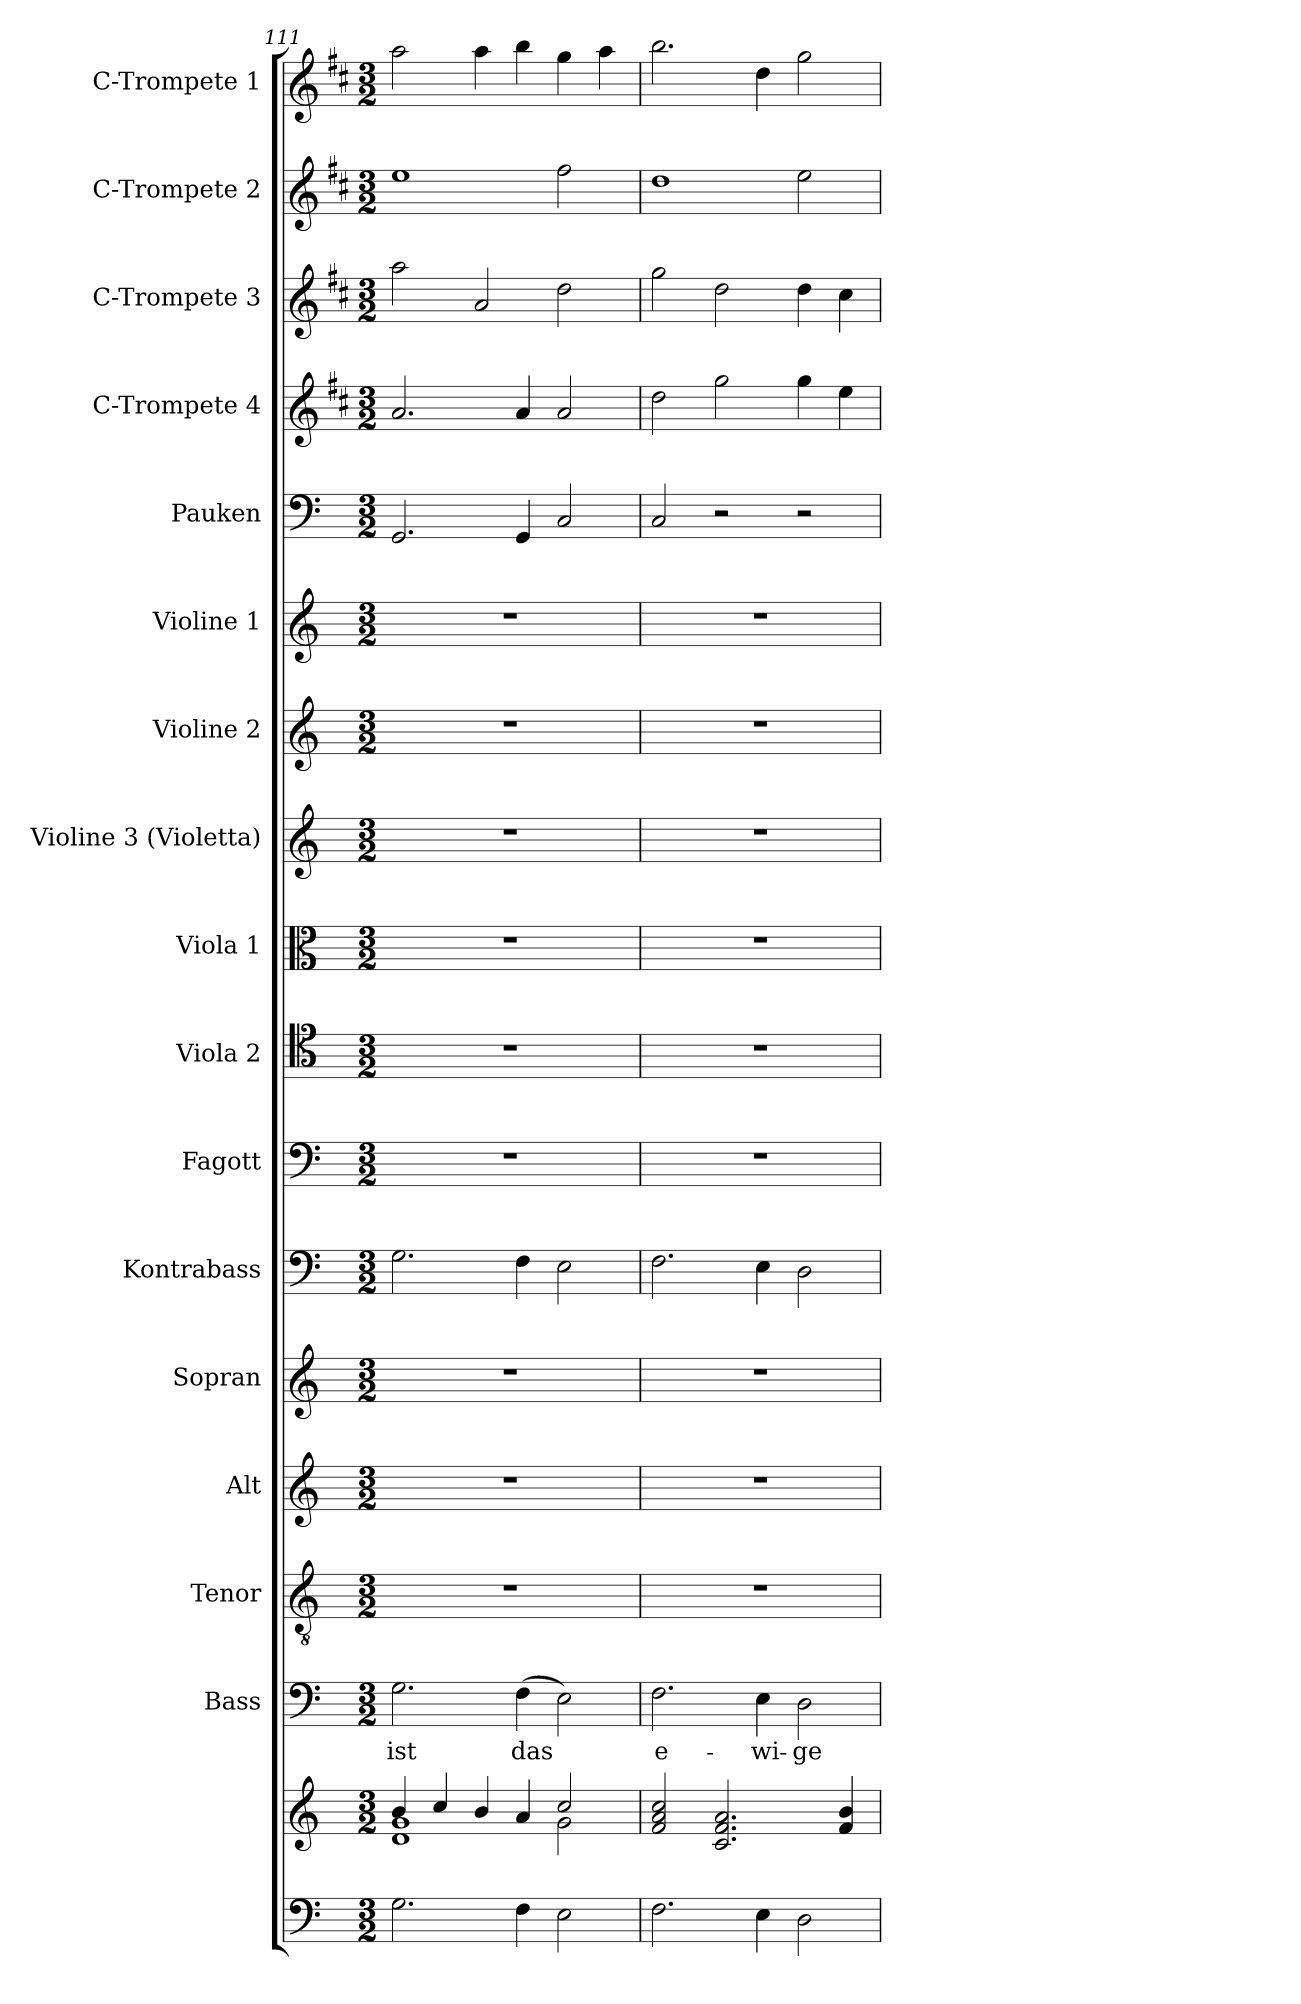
**kern	**kern	**kern	**text	**kern	**kern	**kern	**kern	**kern	**kern	**kern	**kern	**kern	**kern	**kern	**kern	**kern	**kern	**kern
*part17	*part17	*part16	*part16	*part15	*part14	*part13	*part12	*part11	*part10	*part9	*part8	*part7	*part6	*part5	*part4	*part3	*part2	*part1
*staff18	*staff17	*staff16	*staff16	*staff15	*staff14	*staff13	*staff12	*staff11	*staff10	*staff9	*staff8	*staff7	*staff6	*staff5	*staff4	*staff3	*staff2	*staff1
*	*	*I"Bass	*	*I"Tenor	*I"Alt	*I"Sopran	*I"Kontrabass	*I"Fagott	*I"Viola 2	*I"Viola 1	*I"Violine 3 (Violetta)	*I"Violine 2	*I"Violine 1	*I"Pauken	*I"C-Trompete 4	*I"C-Trompete 3	*I"C-Trompete 2	*I"C-Trompete 1
*	*	*I'B.	*	*I'T.	*I'A.	*I'S.	*I'Kb.	*I'Fg.	*I'Vla. 2	*I'Vla. 1	*I'Vl. 3	*I'Vl. 2	*I'Vl. 1	*I'Pk.	*I'C Trp. 4	*I'C Trp. 3	*I'C Trp. 2	*I'C Trp. 1
*clefF4	*clefG2	*clefF4	*	*clefGv2	*clefG2	*clefG2	*clefF4	*clefF4	*clefC4	*clefC3	*clefG2	*clefG2	*clefG2	*clefF4	*clefG2	*clefG2	*clefG2	*clefG2
*	*	*	*	*	*	*	*ITrd7c12	*	*	*	*	*	*	*	*ITrd1c2	*ITrd1c2	*ITrd1c2	*ITrd1c2
*k[]	*k[]	*k[]	*	*k[]	*k[]	*k[]	*k[]	*k[]	*k[]	*k[]	*k[]	*k[]	*k[]	*k[]	*k[]	*k[]	*k[]	*k[]
*C:	*C:	*C:	*	*C:	*C:	*C:	*C:	*C:	*C:	*C:	*C:	*C:	*C:	*C:	*C:	*C:	*C:	*C:
*M3/2	*M3/2	*M3/2	*	*M3/2	*M3/2	*M3/2	*M3/2	*M3/2	*M3/2	*M3/2	*M3/2	*M3/2	*M3/2	*M3/2	*M3/2	*M3/2	*M3/2	*M3/2
=111	=111	=111	=111	=111	=111	=111	=111	=111	=111	=111	=111	=111	=111	=111	=111	=111	=111	=111
*	*^	*	*	*	*	*	*	*	*	*	*	*	*	*	*	*	*	*
!	!	!	!	!LO:LY:b	!	!	!	!	!	!	!	!	!	!	!	!	!	!	!
2.G\	4b/	1d 1g	2.G\	ist	1.r	1.r	1.r	2.GG\	1.r	1.r	1.r	1.r	1.r	1.r	2.GG/	2.g/	2gg\	1dd	2gg\
.	4cc/	.	.	.	.	.	.	.	.	.	.	.	.	.	.	.	.	.	.
.	4b/	.	.	.	.	.	.	.	.	.	.	.	.	.	.	.	2g/	.	4gg\
!	!	!	!	!LO:LY:b	!	!	!	!	!	!	!	!	!	!	!	!	!	!	!
4F\	4a/	.	(>4F\	das	.	.	.	4FF\	.	.	.	.	.	.	4GG/	4g/	.	.	4aa\
2E\	2cc/	2g\	2E\)	.	.	.	.	2EE\	.	.	.	.	.	.	2C/	2g/	2cc\	2ee\	4ff\
.	.	.	.	.	.	.	.	.	.	.	.	.	.	.	.	.	.	.	4gg\
*	*v	*v	*	*	*	*	*	*	*	*	*	*	*	*	*	*	*	*	*
=112	=112	=112	=112	=112	=112	=112	=112	=112	=112	=112	=112	=112	=112	=112	=112	=112	=112	=112
!	!	!	!LO:LY:b	!	!	!	!	!	!	!	!	!	!	!	!	!	!	!
2.F\	2f/ 2a/ 2cc/	2.F\	e-	1.r	1.r	1.r	2.FF\	1.r	1.r	1.r	1.r	1.r	1.r	2C/	2cc\	2ff\	1cc	2.aa\
.	2.c/ 2.f/ 2.a/	.	.	.	.	.	.	.	.	.	.	.	.	2r	2ff\	2cc\	.	.
!	!	!	!LO:LY:b	!	!	!	!	!	!	!	!	!	!	!	!	!	!	!
4E\	.	4E\	-wi-	.	.	.	4EE\	.	.	.	.	.	.	.	.	.	.	4cc\
!	!	!	!LO:LY:b	!	!	!	!	!	!	!	!	!	!	!	!	!	!	!
2D\	.	2D\	-ge	.	.	.	2DD\	.	.	.	.	.	.	2r	4ff\	4cc\	2dd\	2ff\
.	4f/ 4b/	.	.	.	.	.	.	.	.	.	.	.	.	.	4dd\	4b\	.	.
=	=	=	=	=	=	=	=	=	=	=	=	=	=	=	=	=	=	=
*-	*-	*-	*-	*-	*-	*-	*-	*-	*-	*-	*-	*-	*-	*-	*-	*-	*-	*-
